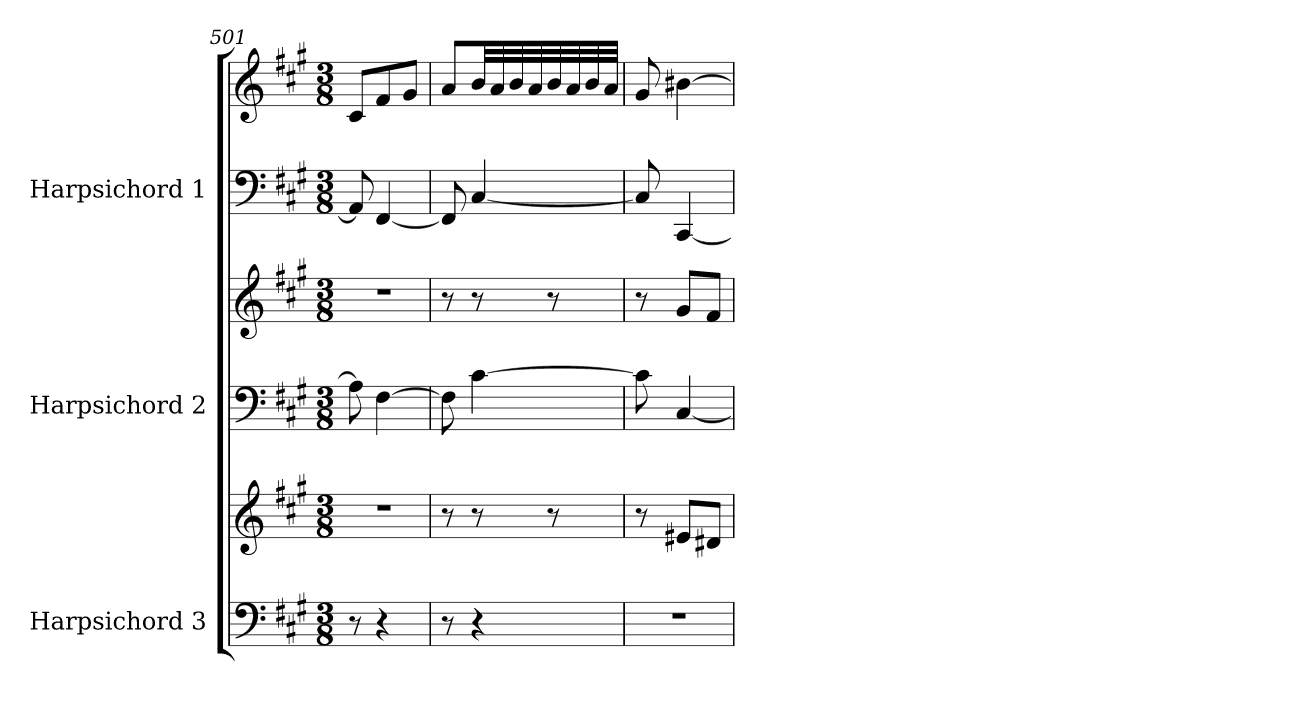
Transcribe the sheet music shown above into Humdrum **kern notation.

**kern	**kern	**kern	**kern	**kern	**kern
*part3	*part3	*part2	*part2	*part1	*part1
*staff6	*staff5	*staff4	*staff3	*staff2	*staff1
*I"Harpsichord 3	*	*I"Harpsichord 2	*	*I"Harpsichord 1	*
*I'Hp	*	*I'Hp	*	*I'Hp	*
*clefF4	*clefG2	*clefF4	*clefG2	*clefF4	*clefG2
*k[f#c#g#]	*k[f#c#g#]	*k[f#c#g#]	*k[f#c#g#]	*k[f#c#g#]	*k[f#c#g#]
*M3/8	*M3/8	*M3/8	*M3/8	*M3/8	*M3/8
=501	=501	=501	=501	=501	=501
8r	4.r	8A\]	4.r	8AA/]	8c#/L
4r	.	[4F#\	.	[4FF#/	8f#/
.	.	.	.	.	8g#/J
!!LO:LB:g=z
=502	=502	=502	=502	=502	=502
8r	8r	8F#\]	8r	8FF#/]	8a/L
4r	8r	[4c#\	8r	[4C#/	32b/LL
.	.	.	.	.	32a/
.	.	.	.	.	32b/
.	.	.	.	.	32a/
.	8r	.	8r	.	32b/
.	.	.	.	.	32a/
.	.	.	.	.	32b/
.	.	.	.	.	32a/JJJ
=503	=503	=503	=503	=503	=503
4.r	8r	8c#\]	8r	8C#/]	8g#/
.	8e#X/L	[4C#/	8g#/L	[4CC#/	[4b#X\
.	8d#X/J	.	8f#/J	.	.
=	=	=	=	=	=
*-	*-	*-	*-	*-	*-
